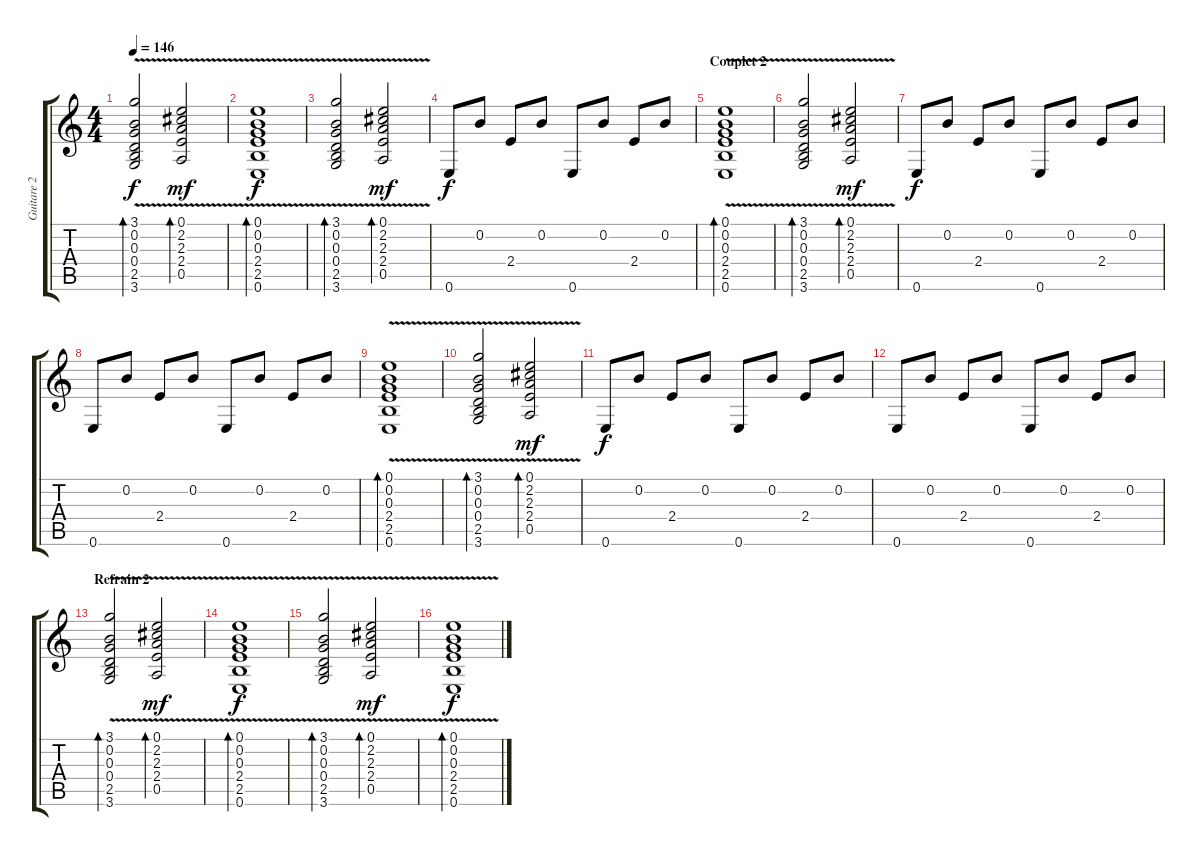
\track ("Guitare 2 (Chorus)" "Guitare 2 ") {instrument electricguitarclean}
\staff {score tabs}
\tuning (E4 B3 G3 D3 A2 E2) {hide}
\ts (4 4)
\tempo 146
\clef g2
\ks c
(3.1{v} 0.2 0.3 0.4 2.5 3.6{v}).2{bd 60 dy f} (0.1 2.2 2.3{v} 2.4 0.5).2{bd 60 dy mf} |
(0.1{v} 0.2 0.3 2.4{v} 2.5 0.6{v}).1{bd 60 dy f} |
(3.1{v} 0.2 0.3 0.4 2.5 3.6{v}).2{bd 60} (0.1 2.2 2.3{v} 2.4 0.5).2{bd 60 dy mf} |
0.6.8{dy f} 0.2.8 2.4.8 0.2.8 0.6.8 0.2.8 2.4.8 0.2.8 |
\section ("" "Couplet 2 ")
(0.1{v} 0.2 0.3 2.4{v} 2.5 0.6{v}).1{bd 60} |
(3.1{v} 0.2 0.3 0.4 2.5 3.6{v}).2{bd 60} (0.1 2.2 2.3{v} 2.4 0.5).2{bd 60 dy mf} |
0.6.8{dy f} 0.2.8 2.4.8 0.2.8 0.6.8 0.2.8 2.4.8 0.2.8 |
0.6.8 0.2.8 2.4.8 0.2.8 0.6.8 0.2.8 2.4.8 0.2.8 |
(0.1{v} 0.2 0.3 2.4{v} 2.5 0.6{v}).1{bd 60} |
(3.1{v} 0.2 0.3 0.4 2.5 3.6{v}).2{bd 60} (0.1 2.2 2.3{v} 2.4 0.5).2{bd 60 dy mf} |
0.6.8{dy f} 0.2.8 2.4.8 0.2.8 0.6.8 0.2.8 2.4.8 0.2.8 |
0.6.8 0.2.8 2.4.8 0.2.8 0.6.8 0.2.8 2.4.8 0.2.8 |
\section ("" "Refrain 2")
(3.1{v} 0.2 0.3 0.4 2.5 3.6{v}).2{bd 60} (0.1 2.2 2.3{v} 2.4 0.5).2{bd 60 dy mf} |
(0.1{v} 0.2 0.3 2.4{v} 2.5 0.6{v}).1{bd 60 dy f} |
(3.1{v} 0.2 0.3 0.4 2.5 3.6{v}).2{bd 60} (0.1 2.2 2.3{v} 2.4 0.5).2{bd 60 dy mf} |
(0.1{v} 0.2 0.3 2.4{v} 2.5 0.6{v}).1{bd 60 dy f}
